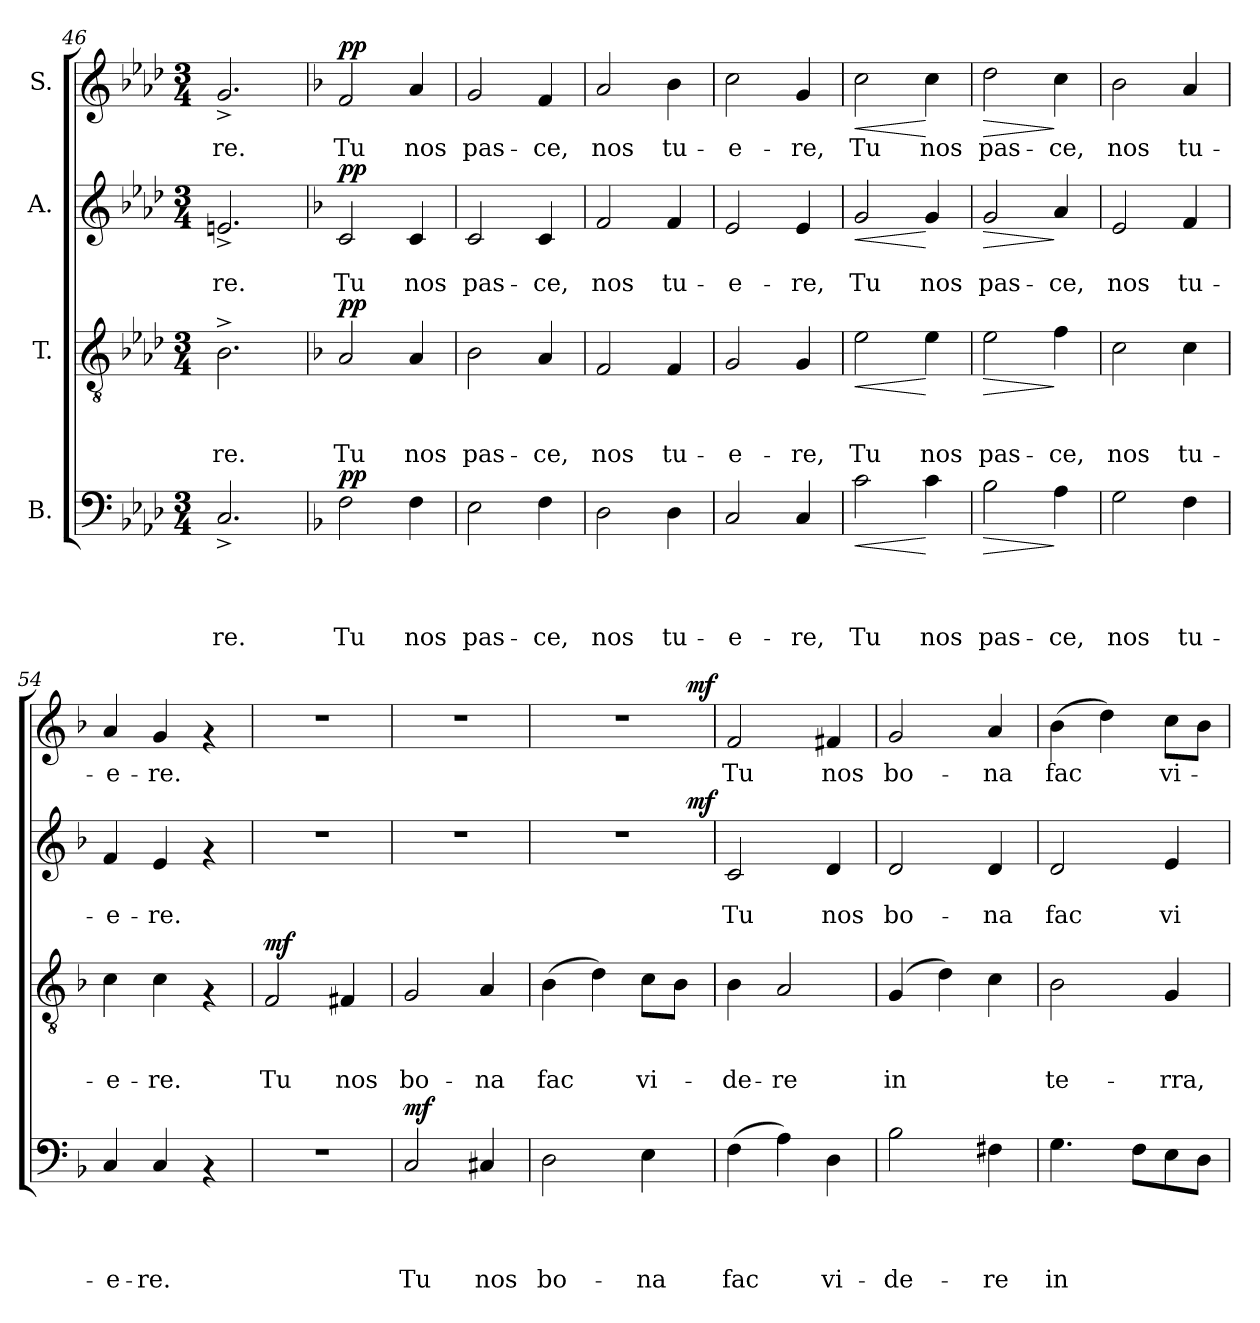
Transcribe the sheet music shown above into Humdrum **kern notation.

**kern	**text	**text	**text	**text	**dynam	**kern	**text	**text	**text	**dynam	**kern	**text	**text	**dynam	**kern	**text	**dynam
*part4	*part4	*part4	*part4	*part4	*part4	*part3	*part3	*part3	*part3	*part3	*part2	*part2	*part2	*part2	*part1	*part1	*part1
*staff4	*staff4	*staff4	*staff4	*staff4	*staff4	*staff3	*staff3	*staff3	*staff3	*staff3	*staff2	*staff2	*staff2	*staff2	*staff1	*staff1	*staff1
*I"B.	*	*	*	*	*	*I"T.	*	*	*	*	*I"A.	*	*	*	*I"S.	*	*
*clefF4	*	*	*	*	*	*clefGv2	*	*	*	*	*clefG2	*	*	*	*clefG2	*	*
*k[b-e-a-d-]	*	*	*	*	*	*k[b-e-a-d-]	*	*	*	*	*k[b-e-a-d-]	*	*	*	*k[b-e-a-d-]	*	*
*A-:	*	*	*	*	*	*A-:	*	*	*	*	*A-:	*	*	*	*A-:	*	*
*M3/4	*	*	*	*	*	*M3/4	*	*	*	*	*M3/4	*	*	*	*M3/4	*	*
=46	=46	=46	=46	=46	=46	=46	=46	=46	=46	=46	=46	=46	=46	=46	=46	=46	=46
!	!	!	!	!LO:LY:b	!	!	!	!	!LO:LY:b	!	!	!	!LO:LY:b	!	!	!LO:LY:b	!
2.C^</	.	.	.	-re.	.	2.B-i^>\	.	.	-re.	.	2.en^</	.	-re.	.	2.g^</	-re.	.
!!LO:PB:g=z
=47	=47	=47	=47	=47	=47	=47	=47	=47	=47	=47	=47	=47	=47	=47	=47	=47	=47
*k[b-]	*	*	*	*	*	*k[b-]	*	*	*	*	*k[b-]	*	*	*	*k[b-]	*	*
*F:	*	*	*	*	*	*F:	*	*	*	*	*F:	*	*	*	*F:	*	*
!	!	!	!	!LO:LY:b	!LO:DY:a	!	!	!	!LO:LY:b	!LO:DY:a	!	!	!LO:LY:b	!LO:DY:a	!	!LO:LY:b	!LO:DY:a
2F\	.	.	.	Tu	pp	2A/	.	.	Tu	pp	2c/	.	Tu	pp	2f/	Tu	pp
!	!	!	!	!LO:LY:b	!	!	!	!	!LO:LY:b	!	!	!	!LO:LY:b	!	!	!LO:LY:b	!
4F\	.	.	.	nos	.	4A/	.	.	nos	.	4c/	.	nos	.	4a/	nos	.
=48	=48	=48	=48	=48	=48	=48	=48	=48	=48	=48	=48	=48	=48	=48	=48	=48	=48
!	!	!	!	!LO:LY:b	!	!	!	!	!LO:LY:b	!	!	!	!LO:LY:b	!	!	!LO:LY:b	!
2E\	.	.	.	pas-	.	2B-\	.	.	pas-	.	2c/	.	pas-	.	2g/	pas-	.
!	!	!	!	!LO:LY:b	!	!	!	!	!LO:LY:b	!	!	!	!LO:LY:b	!	!	!LO:LY:b	!
4F\	.	.	.	-ce,	.	4A/	.	.	-ce,	.	4c/	.	-ce,	.	4f/	-ce,	.
=49	=49	=49	=49	=49	=49	=49	=49	=49	=49	=49	=49	=49	=49	=49	=49	=49	=49
!	!	!	!	!LO:LY:b	!	!	!	!	!LO:LY:b	!	!	!	!LO:LY:b	!	!	!LO:LY:b	!
2D\	.	.	.	nos	.	2F/	.	.	nos	.	2f/	.	nos	.	2a/	nos	.
!	!	!	!	!LO:LY:b	!	!	!	!	!LO:LY:b	!	!	!	!LO:LY:b	!	!	!LO:LY:b	!
4D\	.	.	.	tu-	.	4F/	.	.	tu-	.	4f/	.	tu-	.	4b-\	tu-	.
=50	=50	=50	=50	=50	=50	=50	=50	=50	=50	=50	=50	=50	=50	=50	=50	=50	=50
!	!	!	!	!LO:LY:b	!	!	!	!	!LO:LY:b	!	!	!	!LO:LY:b	!	!	!LO:LY:b	!
2C/	.	.	.	-e-	.	2G/	.	.	-e-	.	2e/	.	-e-	.	2cc\	-e-	.
!	!	!	!	!LO:LY:b	!	!	!	!	!LO:LY:b	!	!	!	!LO:LY:b	!	!	!LO:LY:b	!
4C/	.	.	.	-re,	.	4G/	.	.	-re,	.	4e/	.	-re,	.	4g/	-re,	.
=51	=51	=51	=51	=51	=51	=51	=51	=51	=51	=51	=51	=51	=51	=51	=51	=51	=51
!	!	!	!	!LO:LY:b	!LO:HP:b	!	!	!	!LO:LY:b	!LO:HP:b	!	!	!LO:LY:b	!LO:HP:b	!	!LO:LY:b	!LO:HP:b
2c\	.	.	.	Tu	<	2e\	.	.	Tu	<	2g/	.	Tu	<	2cc\	Tu	<
!	!	!	!	!LO:LY:b	!	!	!	!	!LO:LY:b	!	!	!	!LO:LY:b	!	!	!LO:LY:b	!
4c\	.	.	.	nos	[	4e\	.	.	nos	[	4g/	.	nos	[	4cc\	nos	[
=52	=52	=52	=52	=52	=52	=52	=52	=52	=52	=52	=52	=52	=52	=52	=52	=52	=52
!	!	!	!	!LO:LY:b	!LO:HP:b	!	!	!	!LO:LY:b	!LO:HP:b	!	!	!LO:LY:b	!LO:HP:b	!	!LO:LY:b	!LO:HP:b
2B-\	.	.	.	pas-	>	2e\	.	.	pas-	>	2g/	.	pas-	>	2dd\	pas-	>
!	!	!	!	!LO:LY:b	!	!	!	!	!LO:LY:b	!	!	!	!LO:LY:b	!	!	!LO:LY:b	!
4A\	.	.	.	-ce,	]	4f\	.	.	-ce,	]	4a/	.	-ce,	]	4cc\	-ce,	]
=53	=53	=53	=53	=53	=53	=53	=53	=53	=53	=53	=53	=53	=53	=53	=53	=53	=53
!	!	!	!	!LO:LY:b	!	!	!	!	!LO:LY:b	!	!	!	!LO:LY:b	!	!	!LO:LY:b	!
2G\	.	.	.	nos	.	2c\	.	.	nos	.	2e/	.	nos	.	2b-\	nos	.
!	!	!	!	!LO:LY:b	!	!	!	!	!LO:LY:b	!	!	!	!LO:LY:b	!	!	!LO:LY:b	!
4F\	.	.	.	tu-	.	4c\	.	.	tu-	.	4f/	.	tu-	.	4a/	tu-	.
=54	=54	=54	=54	=54	=54	=54	=54	=54	=54	=54	=54	=54	=54	=54	=54	=54	=54
!	!	!	!	!LO:LY:b	!	!	!	!	!LO:LY:b	!	!	!	!LO:LY:b	!	!	!LO:LY:b	!
4C/	.	.	.	-e-	.	4c\	.	.	-e-	.	4f/	.	-e-	.	4a/	-e-	.
!	!	!	!	!LO:LY:b	!	!	!	!	!LO:LY:b	!	!	!	!LO:LY:b	!	!	!LO:LY:b	!
4C/	.	.	.	-re.	.	4c\	.	.	-re.	.	4e/	.	-re.	.	4g/	-re.	.
4rAA	.	.	.	.	.	4rF	.	.	.	.	4rf	.	.	.	4rf	.	.
=55	=55	=55	=55	=55	=55	=55	=55	=55	=55	=55	=55	=55	=55	=55	=55	=55	=55
!	!	!	!	!	!	!	!	!	!LO:LY:b	!LO:DY:a	!	!	!	!	!	!	!
2.r	.	.	.	.	.	2F/	.	.	Tu	mf	2.r	.	.	.	2.r	.	.
!	!	!	!	!	!	!	!	!	!LO:LY:b	!	!	!	!	!	!	!	!
.	.	.	.	.	.	4F#X/	.	.	nos	.	.	.	.	.	.	.	.
=56	=56	=56	=56	=56	=56	=56	=56	=56	=56	=56	=56	=56	=56	=56	=56	=56	=56
!	!	!	!	!LO:LY:b	!LO:DY:a	!	!	!	!LO:LY:b	!	!	!	!	!	!	!	!
2C/	.	.	.	Tu	mf	2G/	.	.	bo-	.	2.r	.	.	.	2.r	.	.
!	!	!	!	!LO:LY:b	!	!	!	!	!LO:LY:b	!	!	!	!	!	!	!	!
4C#X/	.	.	.	nos	.	4A/	.	.	-na	.	.	.	.	.	.	.	.
!!LO:LB:g=z
=57	=57	=57	=57	=57	=57	=57	=57	=57	=57	=57	=57	=57	=57	=57	=57	=57	=57
!	!	!	!	!LO:LY:b	!	!	!	!	!LO:LY:b	!	!	!	!	!	!	!	!
*	*	*	*	*	*	*	*	*	*	*	*^	*	*	*	*^	*	*
2D\	.	.	.	bo-	.	(>4B-\	.	.	fac	.	2.r	2ryy	.	.	.	2.r	2ryy	.	.
.	.	.	.	.	.	4d\)	.	.	.	.	.	.	.	.	.	.	.	.	.
!	!	!	!	!LO:LY:b	!	!	!	!	!LO:LY:b	!	!	!	!	!	!	!	!	!	!
4E\	.	.	.	-na	.	8c\L	.	.	vi-	.	.	8ryy	.	.	.	.	8ryy	.	.
.	.	.	.	.	.	8B-\J	.	.	.	.	.	32ryy	.	.	.	.	32ryy	.	.
!	!	!	!	!	!	!	!	!	!	!	!	!	!	!	!LO:DY:a	!	!	!	!LO:DY:a
.	.	.	.	.	.	.	.	.	.	.	.	16.ryy	.	.	mf	.	16.ryy	.	mf
=58	=58	=58	=58	=58	=58	=58	=58	=58	=58	=58	=58	=58	=58	=58	=58	=58	=58	=58	=58
!	!	!	!	!LO:LY:b	!	!	!	!	!LO:LY:b	!	!	!	!	!LO:LY:b	!	!	!	!LO:LY:b	!
*	*	*	*	*	*	*	*	*	*	*	*v	*v	*	*	*	*	*	*	*
*	*	*	*	*	*	*	*	*	*	*	*	*	*	*	*v	*v	*	*
(>4F\	.	.	.	fac	.	4B-\	.	.	-de-	.	2c/	.	Tu	.	2f/	Tu	.
!	!	!	!	!	!	!	!	!	!LO:LY:b	!	!	!	!	!	!	!	!
4A\)	.	.	.	.	.	2A/	.	.	-re	.	.	.	.	.	.	.	.
!	!	!	!	!LO:LY:b	!	!	!	!	!	!	!	!	!LO:LY:b	!	!	!LO:LY:b	!
4D\	.	.	.	vi-	.	.	.	.	.	.	4d/	.	nos	.	4f#X/	nos	.
=59	=59	=59	=59	=59	=59	=59	=59	=59	=59	=59	=59	=59	=59	=59	=59	=59	=59
!	!	!	!	!LO:LY:b	!	!	!	!	!LO:LY:b	!	!	!	!LO:LY:b	!	!	!LO:LY:b	!
2B-\	.	.	.	-de-	.	(>4G/	.	.	in	.	2d/	.	bo-	.	2g/	bo-	.
.	.	.	.	.	.	4d\)	.	.	.	.	.	.	.	.	.	.	.
!	!	!	!	!LO:LY:b	!	!	!	!	!	!	!	!	!LO:LY:b	!	!	!LO:LY:b	!
4F#X\	.	.	.	-re	.	4c\	.	.	.	.	4d/	.	-na	.	4a/	-na	.
=60	=60	=60	=60	=60	=60	=60	=60	=60	=60	=60	=60	=60	=60	=60	=60	=60	=60
!	!	!	!	!LO:LY:b	!	!	!	!	!LO:LY:b	!	!	!	!LO:LY:b	!	!	!LO:LY:b	!
4.G\	.	.	.	in	.	2B-\	.	.	te-	.	2d/	.	fac	.	(>4b-\	fac	.
.	.	.	.	.	.	.	.	.	.	.	.	.	.	.	4dd\)	.	.
8F\L	.	.	.	.	.	.	.	.	.	.	.	.	.	.	.	.	.
!	!	!	!	!	!	!	!	!	!LO:LY:b	!	!	!	!LO:LY:b	!	!	!LO:LY:b	!
8E\	.	.	.	.	.	4G/	.	.	-rra,	.	4e/	.	vi-	.	8cc\L	vi-	.
8D\J	.	.	.	.	.	.	.	.	.	.	.	.	.	.	8b-\J	.	.
=	=	=	=	=	=	=	=	=	=	=	=	=	=	=	=	=	=
*-	*-	*-	*-	*-	*-	*-	*-	*-	*-	*-	*-	*-	*-	*-	*-	*-	*-
